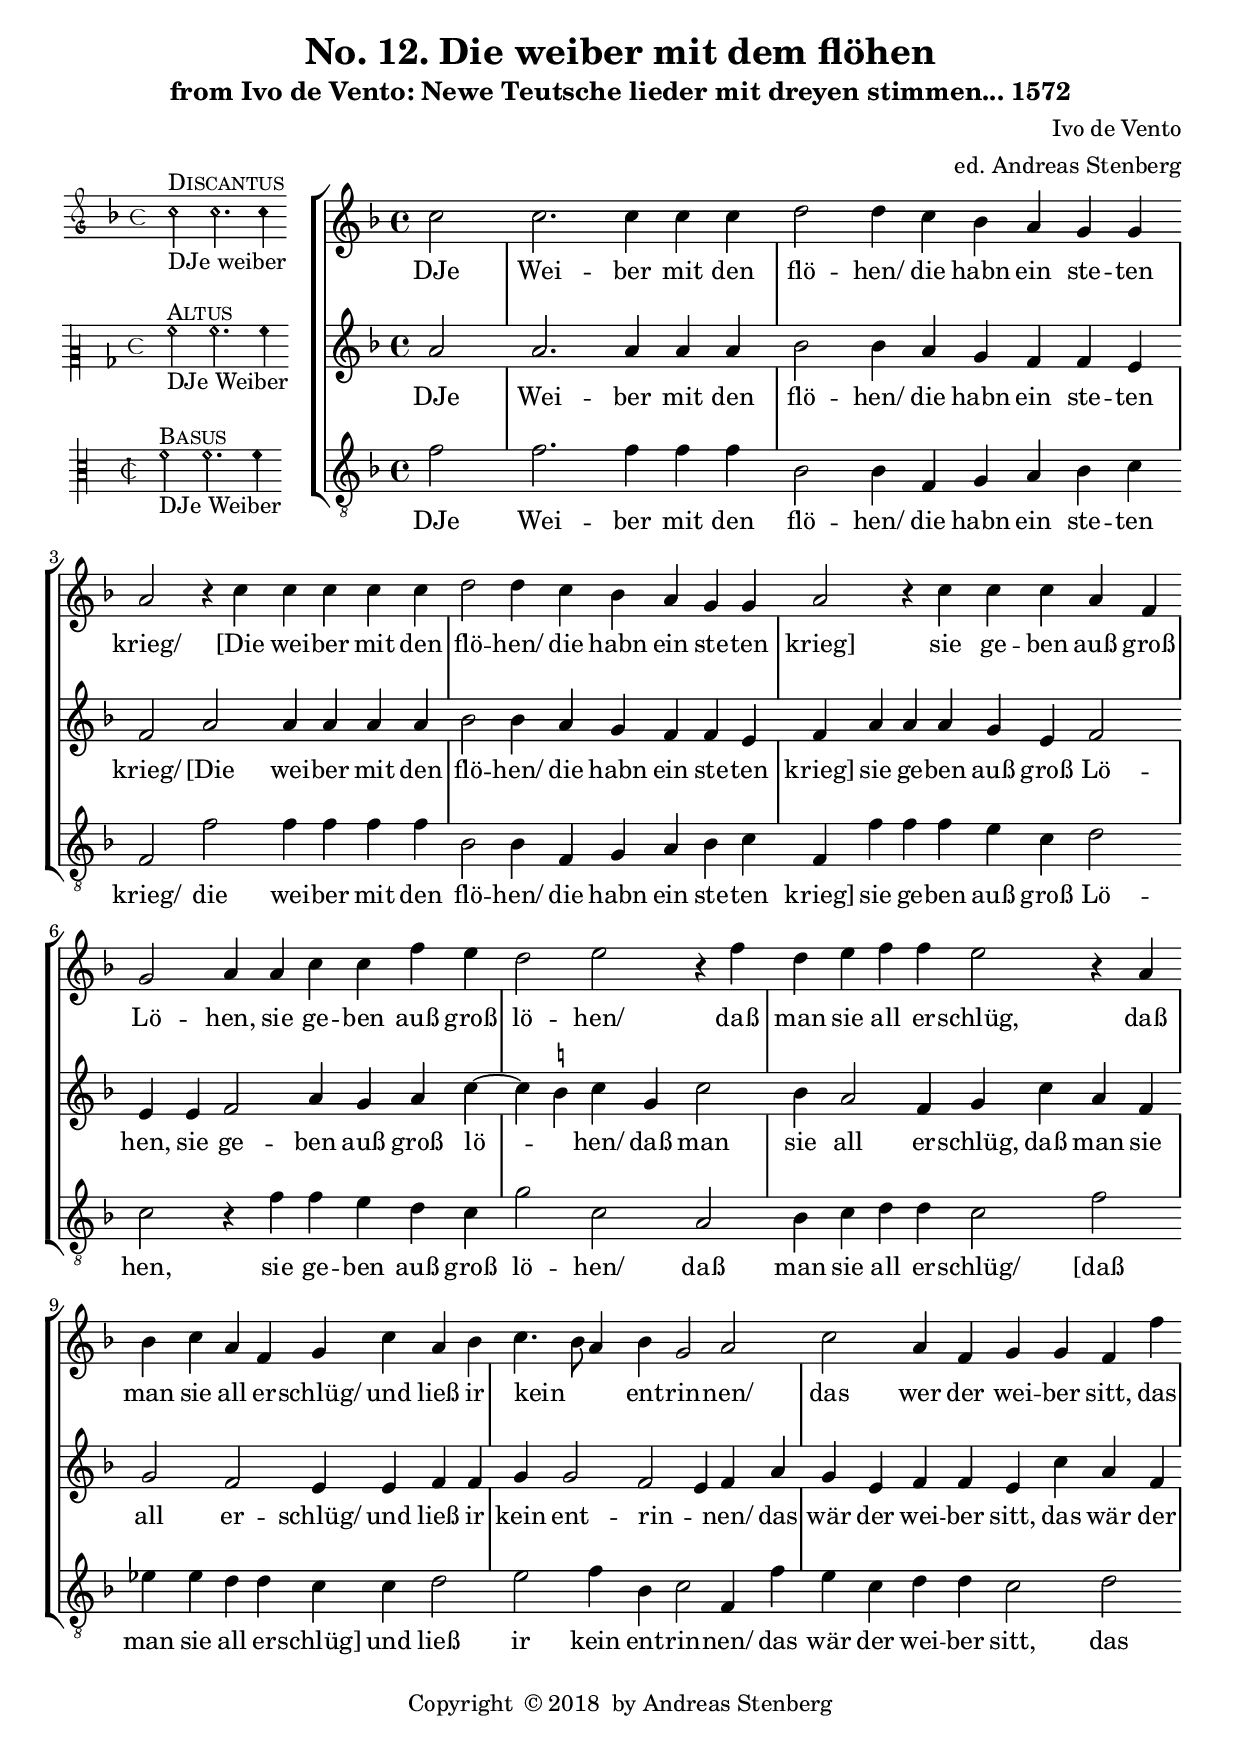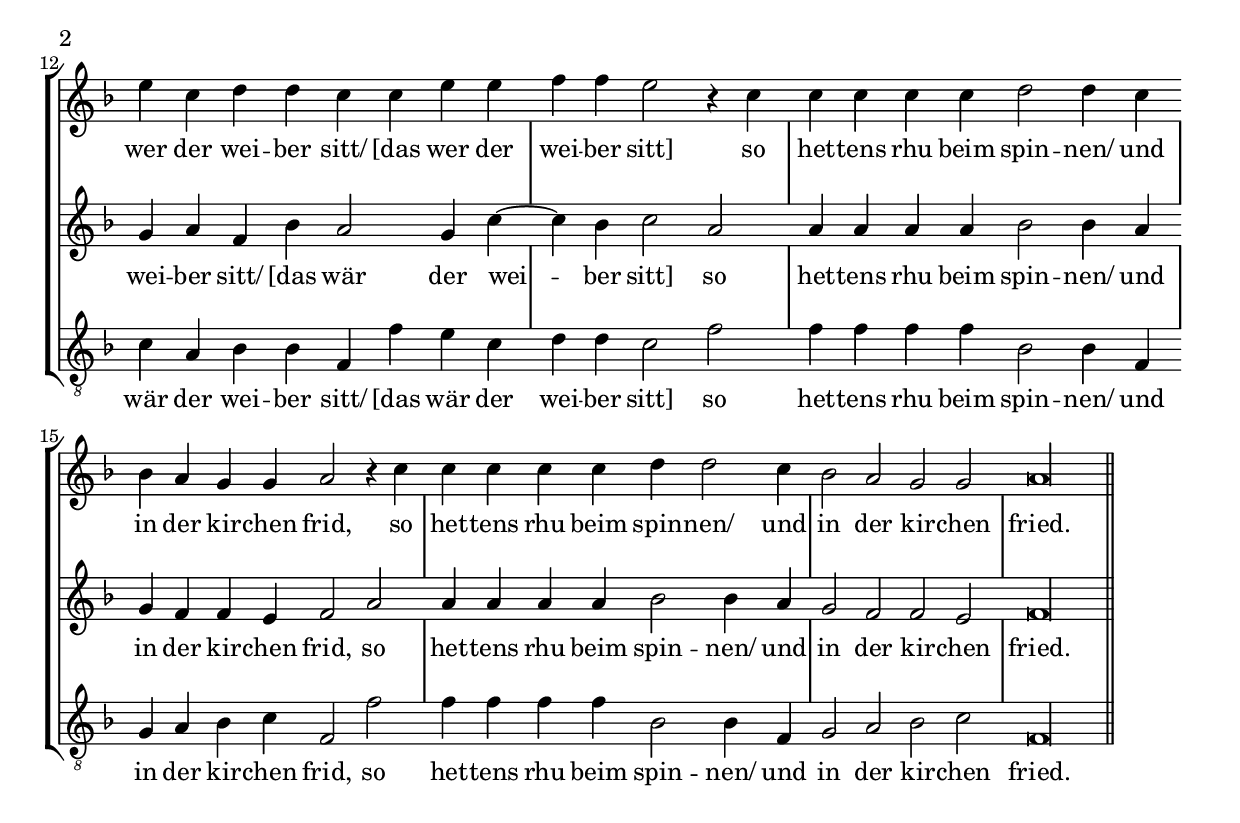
\version "2.18.0"
\include "deutsch.ly"
#(append! supported-clefs '(("mensural-f3" . ("clefs.mensural.f" 0 0))))
ficta = \once \set suggestAccidentals =##t
\header {
  title = "No. 12. Die weiber mit dem flöhen"
  subtitle = "from Ivo de Vento: Newe Teutsche lieder mit dreyen stimmen... 1572"
  composer = "Ivo de Vento"
  arranger = "ed. Andreas Stenberg"
  poet = ""
  meter =""
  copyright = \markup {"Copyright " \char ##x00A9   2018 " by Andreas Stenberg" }
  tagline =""
}
global = {
  \key f \major
}

sopMusic = \relative c'' {

  \set Score.tempoHideNote = ##t
  \tempo 2 = 88
  \time 4/4
  \override Staff.BarLine.transparent = ##t
  \partial 2
  c2 
  \set Timing.measureLength = #(ly:make-moment 3/2)
  c2. c4 c4 c4
  \set Timing.measureLength = #(ly:make-moment 4/2)
  d2 d4 c4 b4 a4 g4 g4						%% end of first line in orig.
  a2 r4 c4 c4 c4 c4 c4
  d2 d4 c4 b4 a4 g4 g4 
  a2 r4 c4 							%% end of second line
  c4 c4 a4 f4
  g2 a4 a4 c4 c4 f4 e4
  \set Timing.measureLength = #(ly:make-moment 3/2)
  d2 e2 r4 f4 
  \set Timing.measureLength = #(ly:make-moment 4/2)
  d4 e4 f4 f4 e2							%% end of third line
  r4 a,4 
  b4 c4 a4 f4 g4 c4 a4 b4 
  c4.\melisma b8 a4\melismaEnd b4 g2 a2 
  c2 a4 f4 g4 g4 							%% end of fourth line and first page
  f4 f'4 e4 c4
  d4 d4 c4 c4 e4 e4 f4 f4
  \set Timing.measureLength = #(ly:make-moment 3/2)
  e2 r4 c4  
  \set Timing.measureLength = #(ly:make-moment 4/2)
  c4 c4 c4 c4
  d2 d4 c4							%% end of fifth line (first on second page)
  b4 a4 g4 g4 
  a2 r4 c4 c4 c4 c4 c4
  d4 d2 c4 b2 a2
  g2 g2 
  \cadenzaOn 
  a\longa
  \revert Staff.BarLine.transparent
  \bar "||"
}
sopWords = \lyricmode {
  DJe Wei -- ber mit den flö -- hen/
  die habn ein ste -- ten krieg/
  [Die wei -- ber mit den flö -- hen/
  die habn ein ste -- ten krieg]
  sie ge -- ben auß groß Lö -- hen,
  sie ge -- ben auß groß lö -- hen/
  daß man sie all er -- schlüg,
  daß man sie all er -- schlüg/
  und ließ ir kein ent -- rin -- nen/ das wer der wei -- ber sitt,
  das wer der wei -- ber sitt/
  [das wer der wei -- ber sitt]
  so het -- tens rhu beim spin -- nen/
  und in der kir -- chen frid,
  so het -- tens rhu beim spin -- nen/ und in der kir -- chen fried.
}
altoMusic = \relative c' {
  \override Staff.BarLine.transparent = ##t
  a'2 
  a2. a4 a4 a4
  b2 b4 a4 g4 f4 f4 e4
  f2 a2									%% end of first line in orig.
  a4 a4 a4 a4
  b2 b4 a4 g4 f4 f4 e4
  f4 a4 a4 a4								%% end of second line
  g4 e4 f2
  e4 e4 f2 a4 g4 a4 c4~\melisma
  c4 \ficta h4\melismaEnd c4 g4 c2 \ficta 
  b4 a2 f4 g4 c4								%% end of third line
  a4 f4 
  g2 f2 e4 e4 f4 f4 
  g4 g2 f2\melisma e4\melismaEnd f4 a4 
  g4 e4 f4 f4 e4 c'4							%% end of fourth line and first page
  a4 f4 g4 a4
  f4 b4 a2 g4 c4~
  c4 b4 c2 a2 
  a4 a4 a4 a4  b2 b4 a4								%% end of fifth line (first on second page)
  g4 f4 f4 e4 f2 a2 
  a4 a4 a4 a4 b2 b4 a4 
  g2 f2 f2 e2
  \cadenzaOn
  f\longa
  \revert Staff.BarLine.transparent
}
altoWords = \lyricmode {
DJe Wei -- ber mit den flö -- hen/
  die habn ein ste -- ten krieg/
  [Die wei -- ber mit den flö -- hen/
  die habn ein ste -- ten krieg]
  sie ge -- ben auß groß Lö -- hen,
  sie ge -- ben auß groß lö -- hen/
  daß man sie all er -- schlüg,
  daß man sie all er -- schlüg/
  und ließ ir kein ent -- rin -- nen/ 
  das wär der wei -- ber sitt,
  das wär der wei -- ber sitt/
  [das wär der wei -- ber sitt]
  so het -- tens rhu beim spin -- nen/
  und in der kir -- chen frid,
  so het -- tens rhu beim spin -- nen/ und in der kir -- chen fried.
}

bassMusic = \relative c {
  \override Staff.BarLine.transparent = ##t
  f'2 
  f2. f4 f4 f4
  b,2 b4 f4 g4 a4 b4 c4
  f,2 f'2									%% end of first line in orig.
  f4 f4 f4 f4
  b,2 b4 f4 g4 a4 b4 c4
  f,4 f'4 f4 f4									%% end of second line
  e4 c4 d2
  c2 r4 f4 f4 e4 d4 c4
  g'2 c,2 a2 
  b4 c4 d4 d4 c2 f2 
  es4 es4								%% end of third line
  d4 d4 c4 c4 d2 
  e2 f4 b,4 c2 f,4 f'4 
  e4 c4 d4 d4 c2 d2 
  c4 a4								%% end o fourth line and first page
  b4 b4 f4 f'4 e4 c4 
  d4 d4  c2 f2 
  f4 f4 f4 f4 b,2 b4 f4 
  g4 a4 b4 c4								%% end of fifth line (first on second page)
  f,2 f'2 
  f4 f4 f4 f4 b,2 b4 f4 
  g2 a2 b2 c2 \cadenzaOn
  f,\longa
  \revert Staff.BarLine.transparent
}
bassWords = \lyricmode {
  DJe Wei -- ber mit den flö -- hen/
  die habn ein ste -- ten krieg/
  die wei -- ber mit den flö -- hen/
  die habn ein ste -- ten krieg]
  sie ge -- ben auß groß Lö -- hen,
  sie ge -- ben auß groß lö -- hen/
  daß man sie all er -- schlüg/
  [daß man sie all er -- schlüg]
  und ließ ir kein ent -- rin -- nen/ 
  das wär der wei -- ber sitt,
  das wär der wei -- ber sitt/
  [das wär der wei -- ber sitt]
  so het -- tens rhu beim spin -- nen/
  und in der kir -- chen frid,
  so het -- tens rhu beim spin -- nen/ und in der kir -- chen fried.
}
incipitDiscantus = \markup {
  \score {
    {
      %      \set Staff.instrumentName = #"Tenor "
      \override NoteHead.style = #'neomensural
      \override Rest.style = #'neomensural
      \override Staff.TimeSignature.style = #'mensural
      \cadenzaOn
      \clef "petrucci-g"
      \key f \major
      \time 4/4

      c''2^\markup { \smallCaps"Discantus"} _"DJe weiber"
      c''2. c''4
    }
    \layout {
      \context {
        \Voice
        \remove "Ligature_bracket_engraver"
        \consists "Mensural_ligature_engraver"
      }
      line-width = 4.5\cm
    }
  }
}


incipitAltus = \markup {
  \score {
    {
      %      \set Staff.instrumentName = #"Tenor "
      \override NoteHead.style = #'neomensural
      \override Rest.style = #'neomensural
      \override Staff.TimeSignature.style = #'mensural
      \cadenzaOn
      \clef "petrucci-c2"
      \key f \major
      \time 4/4
      a'2^\markup \smallCaps"Altus"_"DJe Weiber"
      a'2. a'4
    }
    \layout {
      \context {
        \Voice
        \remove "Ligature_bracket_engraver"
        \consists "Mensural_ligature_engraver"
      }
      line-width = 4.5\cm
    }
  }
}


incipitBassus = \markup {
  \score {
    {
      %      \set Staff.instrumentName = #"Tenor "
      \override NoteHead.style = #'neomensural
      \override Rest.style = #'neomensural
      \override Staff.TimeSignature.style = #'mensural
      \cadenzaOn
      \clef "petrucci-c3"
      \key c \major
      \time 2/2
      f'2^\markup \smallCaps"Basus"_"DJe Weiber"
      f'2. f'4
    }
    \layout {
      \context {
        \Voice
        \remove "Ligature_bracket_engraver"
        \consists "Mensural_ligature_engraver"
      }
      line-width = 4.5\cm
    }
  }
}


\score {
  <<
    \new StaffGroup \with {
      \override VerticalAxisGroup.staff-staff-spacing = #'((basic-distance . 12))
    } <<
      \new Staff = treble <<
        \set Staff.instrumentName = \incipitDiscantus
        \new Voice = "sopranos" {
          \set  Staff.midiInstrument ="choir aahs"
          %	\voiceOne
          << \global \sopMusic >>
        }
      >>
      \new Lyrics = sopranos { s1 }

      \new Staff = "medius" <<
        \set Staff.instrumentName = \incipitAltus

        \new Voice = "altos" {
          %	\voiceTwo
          \set  Staff.midiInstrument ="choir aahs"
          << \global \altoMusic >>
        }
      >>

      \new Lyrics = "altos" { s1 }

      \new Staff ="basses" {
        \set Staff.instrumentName = \incipitBassus

        \new Voice = "basses" {
          \set  Staff.midiInstrument ="choir aahs"
          \clef "treble_8"
          %	\voiceTwo
          << \global \bassMusic >>
        }
      }
    >>
    \new Lyrics = basses { s1 }

    \context Lyrics = sopranos \lyricsto sopranos \sopWords
    \context Lyrics = altos \lyricsto altos \altoWords
    \context Lyrics = basses \lyricsto basses \bassWords
  >>
  \layout {
    \context {
      \Score
      % no bars in staves
      %      \override BarLine.transparent = ##t

    }
    % the next three instructions keep the lyrics between the bar lines
    \context {
      \Lyrics
      \consists "Bar_engraver"
      \override BarLine.transparent = ##t
    }
    \context {
      \StaffGroup
      \consists "Separating_line_group_engraver"
    }
    \context {
      \Voice
      % no slurs
      \override Slur.transparent = ##t
      % Comment in the below "\remove" command to allow line
      % breaking also at those barlines where a note overlaps
      % into the next bar.  The command is commented out in this
      % short example score, but especially for large scores, you
      % will typically yield better line breaking and thus improve
      % overall spacing if you comment in the following command.
      %\remove "Forbid_line_break_engraver"
    }
    indent = 4.5\cm
  }

}
\score {
  <<
    \new StaffGroup <<
      \new Staff = treble <<
        \set Staff.instrumentName = \incipitDiscantus
        \new Voice = "sopranos" {
          \set  Staff.midiInstrument ="choir aahs"
          %	\voiceOne
          << \global \sopMusic >>
        }
      >>
      \new Lyrics = sopranos { s1 }

      \new Staff = "medius" <<
        \set Staff.instrumentName = \incipitAltus

        \new Voice = "altos" {
          %	\voiceTwo
          \set  Staff.midiInstrument ="choir aahs"
          << \global \altoMusic >>
        }
      >>

      \new Lyrics = "altos" { s1 }

      \new Staff ="basses" {
        \set Staff.instrumentName = \incipitBassus

        \new Voice = "basses" {
          \set  Staff.midiInstrument ="choir aahs"
          \clef "G_8"
          %	\voiceTwo
          << \global \bassMusic >>
        }
      }
    >>
    \new Lyrics = basses { s1 }

    \context Lyrics = sopranos \lyricsto sopranos \sopWords
    \context Lyrics = altos \lyricsto altos \altoWords
    \context Lyrics = basses \lyricsto basses \bassWords
  >>
  \midi {}
}
\paper {
  ragged-bottom = ##t
  ragged-last-bottom = ##t
  ragged-last = ##t
}

%{
convert-ly.py (GNU LilyPond) 2.18.2  convert-ly.py: Processing `'...
Applying conversion: 2.15.7, 2.15.9, 2.15.10, 2.15.16, 2.15.17,
2.15.18, 2.15.19, 2.15.20, 2.15.25, 2.15.32, 2.15.39, 2.15.40,
2.15.42, 2.15.43, 2.16.0, 2.17.0, 2.17.4, 2.17.5, 2.17.6, 2.17.11,
2.17.14, 2.17.15, 2.17.18, 2.17.19, 2.17.20, 2.17.25, 2.17.27,
2.17.29, 2.17.97, 2.18.0
%}
